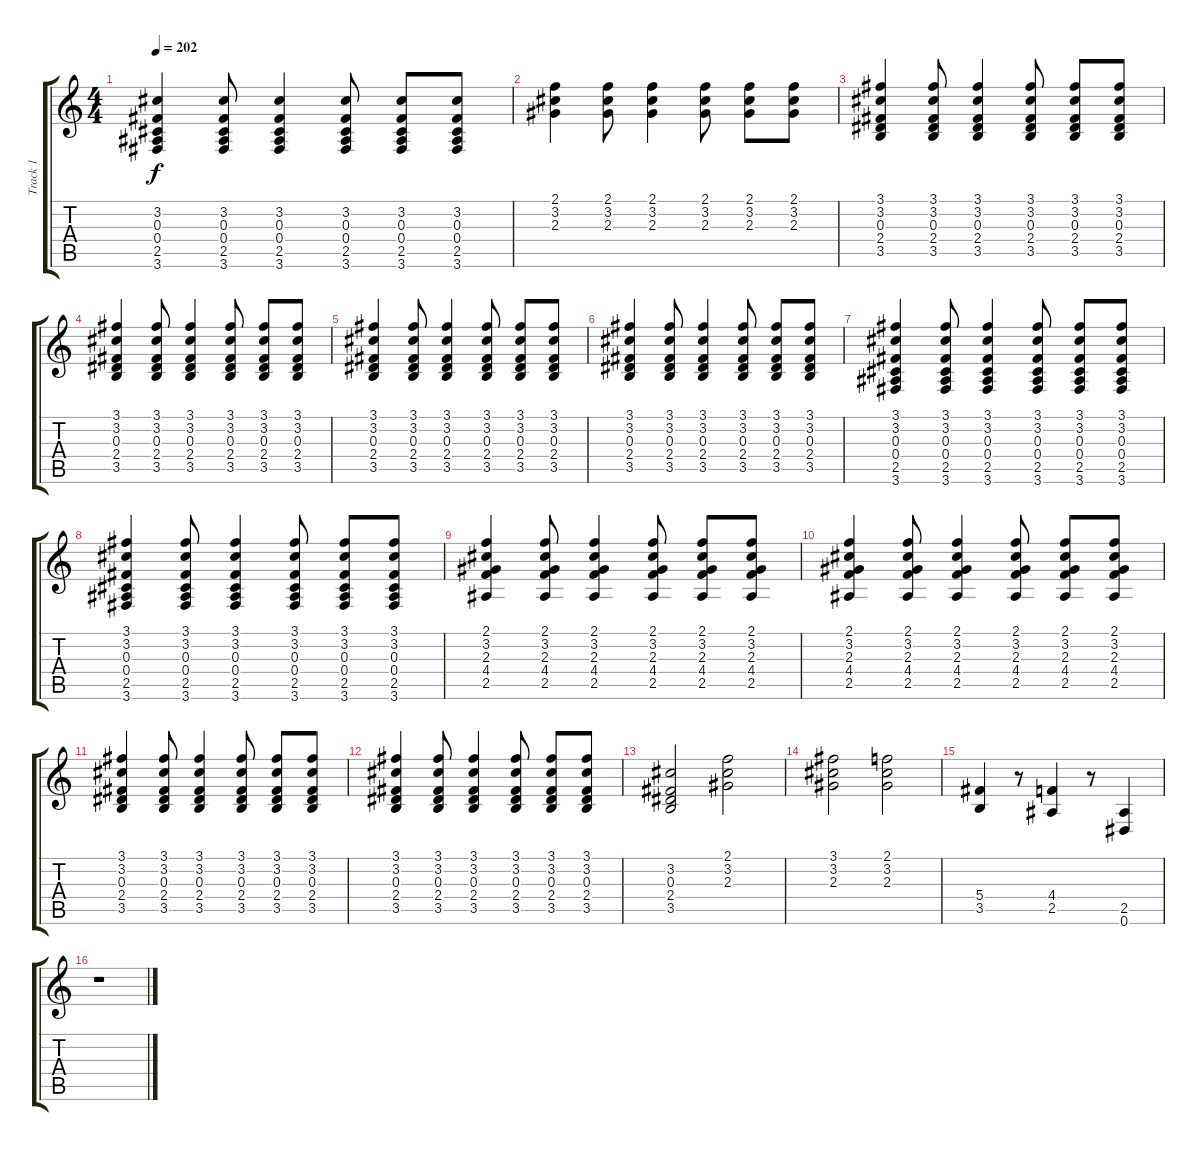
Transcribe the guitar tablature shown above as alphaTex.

\track ("Track 1" "Track 1") {instrument overdrivenguitar}
\staff {score tabs}
\tuning (Eb4 Bb3 Gb3 Db3 Ab2 Eb2) {hide}
\ts (4 4)
\tempo 202
\clef g2
\ks c
(3.2 0.3 0.4 2.5 3.6).4{dy f} (3.2 0.3 0.4 2.5 3.6).8 (3.2 0.3 0.4 2.5 3.6).4 (3.2 0.3 0.4 2.5 3.6).8 (3.2 0.3 0.4 2.5 3.6).8 (3.2 0.3 0.4 2.5 3.6).8 |
(2.1 3.2 2.3).4 (2.1 3.2 2.3).8 (2.1 3.2 2.3).4 (2.1 3.2 2.3).8 (2.1 3.2 2.3).8 (2.1 3.2 2.3).8 |
(3.1 3.2 0.3 2.4 3.5).4 (3.1 3.2 0.3 2.4 3.5).8 (3.1 3.2 0.3 2.4 3.5).4 (3.1 3.2 0.3 2.4 3.5).8 (3.1 3.2 0.3 2.4 3.5).8 (3.1 3.2 0.3 2.4 3.5).8 |
(3.1 3.2 0.3 2.4 3.5).4 (3.1 3.2 0.3 2.4 3.5).8 (3.1 3.2 0.3 2.4 3.5).4 (3.1 3.2 0.3 2.4 3.5).8 (3.1 3.2 0.3 2.4 3.5).8 (3.1 3.2 0.3 2.4 3.5).8 |
(3.1 3.2 0.3 2.4 3.5).4 (3.1 3.2 0.3 2.4 3.5).8 (3.1 3.2 0.3 2.4 3.5).4 (3.1 3.2 0.3 2.4 3.5).8 (3.1 3.2 0.3 2.4 3.5).8 (3.1 3.2 0.3 2.4 3.5).8 |
(3.1 3.2 0.3 2.4 3.5).4 (3.1 3.2 0.3 2.4 3.5).8 (3.1 3.2 0.3 2.4 3.5).4 (3.1 3.2 0.3 2.4 3.5).8 (3.1 3.2 0.3 2.4 3.5).8 (3.1 3.2 0.3 2.4 3.5).8 |
(3.1 3.2 0.3 0.4 2.5 3.6).4 (3.1 3.2 0.3 0.4 2.5 3.6).8 (3.1 3.2 0.3 0.4 2.5 3.6).4 (3.1 3.2 0.3 0.4 2.5 3.6).8 (3.1 3.2 0.3 0.4 2.5 3.6).8 (3.1 3.2 0.3 0.4 2.5 3.6).8 |
(3.1 3.2 0.3 0.4 2.5 3.6).4 (3.1 3.2 0.3 0.4 2.5 3.6).8 (3.1 3.2 0.3 0.4 2.5 3.6).4 (3.1 3.2 0.3 0.4 2.5 3.6).8 (3.1 3.2 0.3 0.4 2.5 3.6).8 (3.1 3.2 0.3 0.4 2.5 3.6).8 |
(2.1 3.2 2.3 4.4 2.5).4 (2.1 3.2 2.3 4.4 2.5).8 (2.1 3.2 2.3 4.4 2.5).4 (2.1 3.2 2.3 4.4 2.5).8 (2.1 3.2 2.3 4.4 2.5).8 (2.1 3.2 2.3 4.4 2.5).8 |
(2.1 3.2 2.3 4.4 2.5).4 (2.1 3.2 2.3 4.4 2.5).8 (2.1 3.2 2.3 4.4 2.5).4 (2.1 3.2 2.3 4.4 2.5).8 (2.1 3.2 2.3 4.4 2.5).8 (2.1 3.2 2.3 4.4 2.5).8 |
(3.1 3.2 0.3 2.4 3.5).4 (3.1 3.2 0.3 2.4 3.5).8 (3.1 3.2 0.3 2.4 3.5).4 (3.1 3.2 0.3 2.4 3.5).8 (3.1 3.2 0.3 2.4 3.5).8 (3.1 3.2 0.3 2.4 3.5).8 |
(3.1 3.2 0.3 2.4 3.5).4 (3.1 3.2 0.3 2.4 3.5).8 (3.1 3.2 0.3 2.4 3.5).4 (3.1 3.2 0.3 2.4 3.5).8 (3.1 3.2 0.3 2.4 3.5).8 (3.1 3.2 0.3 2.4 3.5).8 |
(3.2 0.3 2.4 3.5).2 (2.1 3.2 2.3).2 |
(3.1 3.2 2.3).2 (2.1 3.2 2.3).2 |
(5.4 3.5).4 r.8 (4.4 2.5).4 r.8 (2.5 0.6).4 |
r.1
